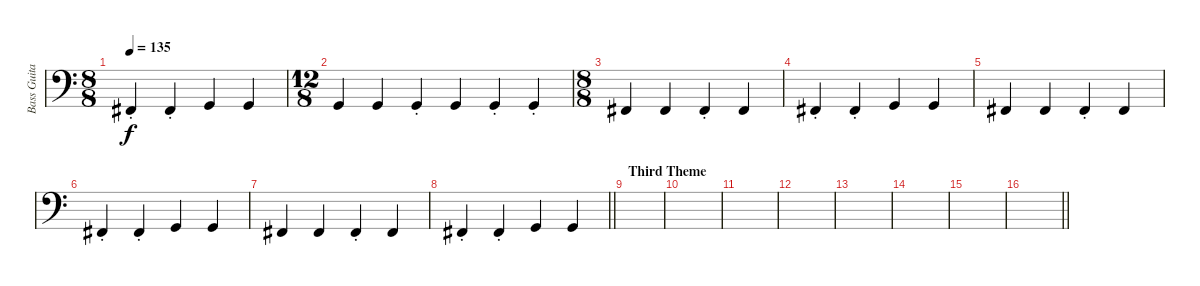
\track ("Bass Guitar" "Bass Guita") {instrument electricbassfinger}
\staff {score}
\tuning (F2 C2 G1 D1) {hide}
\ts (8 8)
\tempo 135
\clef f4
\ks c
4.4{st}.4{dy f} 4.4{st}.4 5.4.4 5.4.4 |
\ts (12 8)
5.4.4 5.4.4 5.4{st}.4 5.4.4 5.4{st}.4 5.4{st}.4 |
\ts (8 8)
4.4.4 4.4.4 4.4{st}.4 4.4.4 |
4.4{st}.4 4.4{st}.4 5.4.4 5.4.4 |
4.4.4 4.4.4 4.4{st}.4 4.4.4 |
4.4{st}.4 4.4{st}.4 5.4.4 5.4.4 |
4.4.4 4.4.4 4.4{st}.4 4.4.4 |
\barLineRight lightlight
4.4{st}.4 4.4{st}.4 5.4.4 5.4.4 |
\section ("" "Third Theme")
|
|
|
|
|
|
|
\barLineRight lightlight
